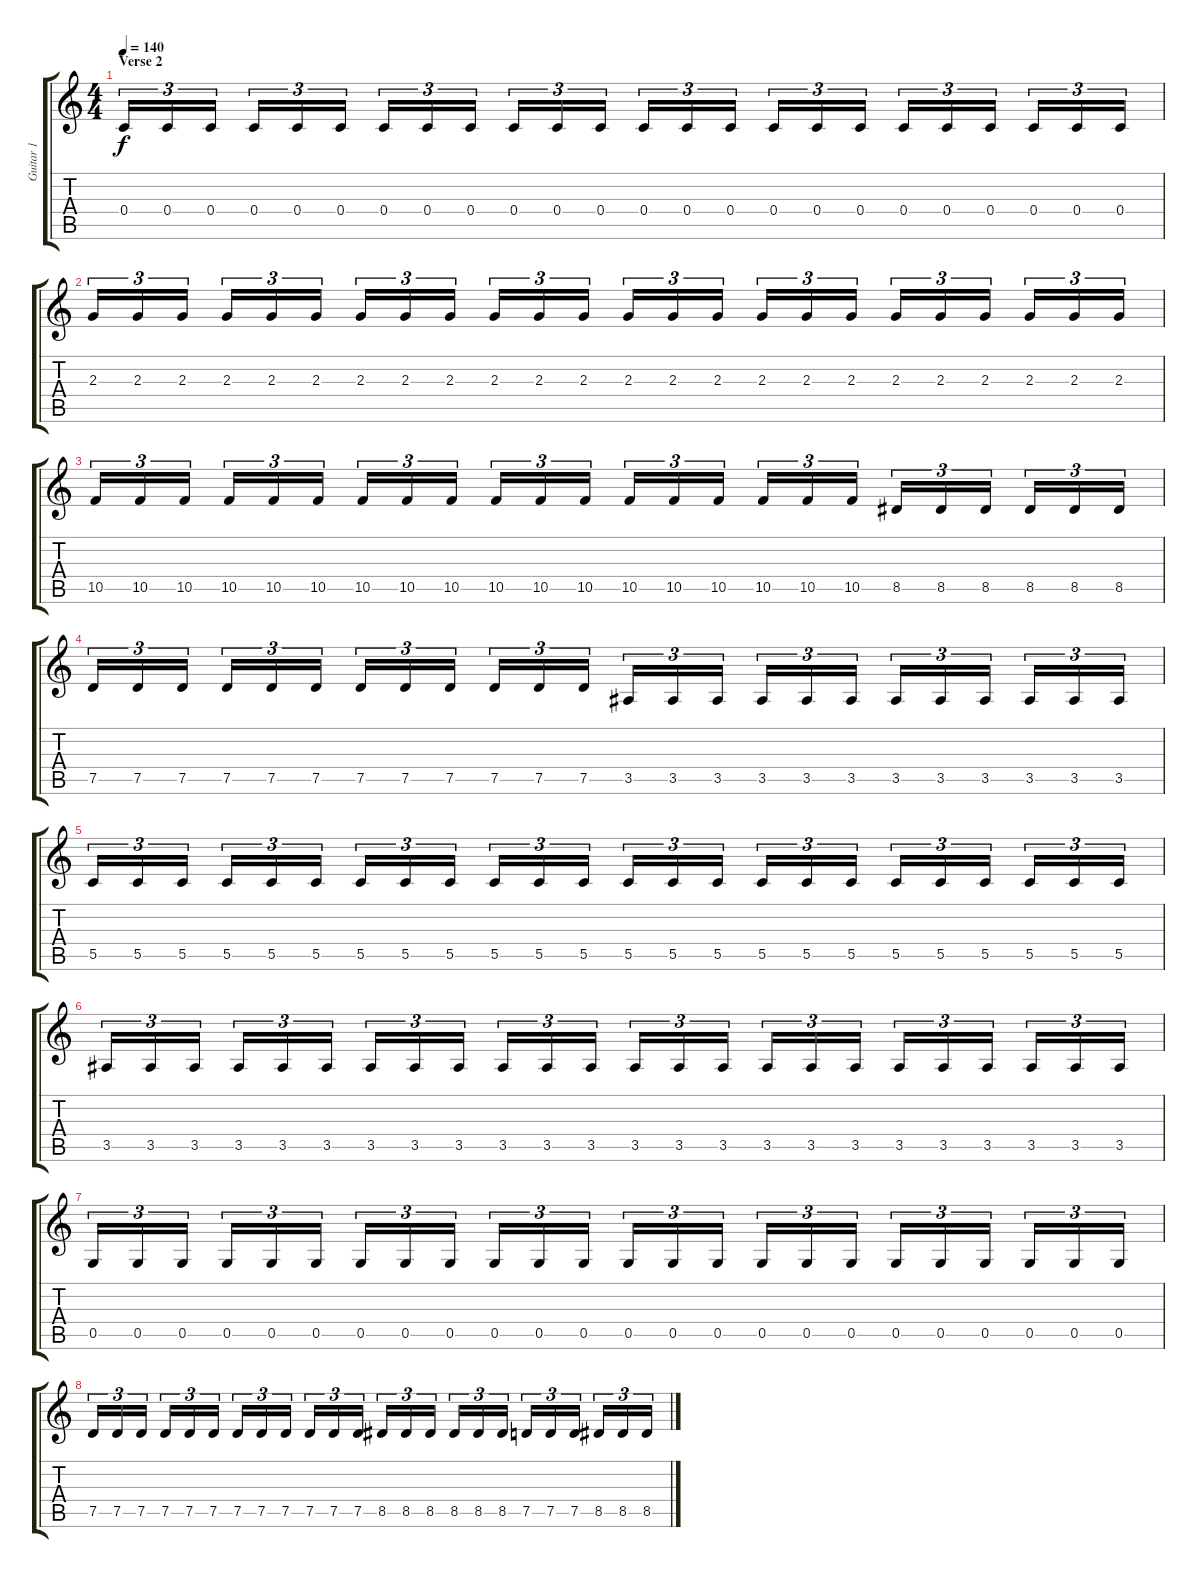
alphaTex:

\track ("Guitar 1" "Guitar 1") {instrument distortionguitar}
\staff {score tabs}
\tuning (D4 A3 F3 C3 G2 D2) {hide}
\ts (4 4)
\section ("" "Verse 2")
\tempo 140
\clef g2
\ks c
0.4.16{tu (3 2) dy f} 0.4.16{tu (3 2)} 0.4.16{tu (3 2)} 0.4.16{tu (3 2)} 0.4.16{tu (3 2)} 0.4.16{tu (3 2)} 0.4.16{tu (3 2)} 0.4.16{tu (3 2)} 0.4.16{tu (3 2)} 0.4.16{tu (3 2)} 0.4.16{tu (3 2)} 0.4.16{tu (3 2)} 0.4.16{tu (3 2)} 0.4.16{tu (3 2)} 0.4.16{tu (3 2)} 0.4.16{tu (3 2)} 0.4.16{tu (3 2)} 0.4.16{tu (3 2)} 0.4.16{tu (3 2)} 0.4.16{tu (3 2)} 0.4.16{tu (3 2)} 0.4.16{tu (3 2)} 0.4.16{tu (3 2)} 0.4.16{tu (3 2)} |
2.3.16{tu (3 2)} 2.3.16{tu (3 2)} 2.3.16{tu (3 2)} 2.3.16{tu (3 2)} 2.3.16{tu (3 2)} 2.3.16{tu (3 2)} 2.3.16{tu (3 2)} 2.3.16{tu (3 2)} 2.3.16{tu (3 2)} 2.3.16{tu (3 2)} 2.3.16{tu (3 2)} 2.3.16{tu (3 2)} 2.3.16{tu (3 2)} 2.3.16{tu (3 2)} 2.3.16{tu (3 2)} 2.3.16{tu (3 2)} 2.3.16{tu (3 2)} 2.3.16{tu (3 2)} 2.3.16{tu (3 2)} 2.3.16{tu (3 2)} 2.3.16{tu (3 2)} 2.3.16{tu (3 2)} 2.3.16{tu (3 2)} 2.3.16{tu (3 2)} |
10.5.16{tu (3 2)} 10.5.16{tu (3 2)} 10.5.16{tu (3 2)} 10.5.16{tu (3 2)} 10.5.16{tu (3 2)} 10.5.16{tu (3 2)} 10.5.16{tu (3 2)} 10.5.16{tu (3 2)} 10.5.16{tu (3 2)} 10.5.16{tu (3 2)} 10.5.16{tu (3 2)} 10.5.16{tu (3 2)} 10.5.16{tu (3 2)} 10.5.16{tu (3 2)} 10.5.16{tu (3 2)} 10.5.16{tu (3 2)} 10.5.16{tu (3 2)} 10.5.16{tu (3 2)} 8.5.16{tu (3 2)} 8.5.16{tu (3 2)} 8.5.16{tu (3 2)} 8.5.16{tu (3 2)} 8.5.16{tu (3 2)} 8.5.16{tu (3 2)} |
7.5.16{tu (3 2)} 7.5.16{tu (3 2)} 7.5.16{tu (3 2)} 7.5.16{tu (3 2)} 7.5.16{tu (3 2)} 7.5.16{tu (3 2)} 7.5.16{tu (3 2)} 7.5.16{tu (3 2)} 7.5.16{tu (3 2)} 7.5.16{tu (3 2)} 7.5.16{tu (3 2)} 7.5.16{tu (3 2)} 3.5.16{tu (3 2)} 3.5.16{tu (3 2)} 3.5.16{tu (3 2)} 3.5.16{tu (3 2)} 3.5.16{tu (3 2)} 3.5.16{tu (3 2)} 3.5.16{tu (3 2)} 3.5.16{tu (3 2)} 3.5.16{tu (3 2)} 3.5.16{tu (3 2)} 3.5.16{tu (3 2)} 3.5.16{tu (3 2)} |
5.5.16{tu (3 2)} 5.5.16{tu (3 2)} 5.5.16{tu (3 2)} 5.5.16{tu (3 2)} 5.5.16{tu (3 2)} 5.5.16{tu (3 2)} 5.5.16{tu (3 2)} 5.5.16{tu (3 2)} 5.5.16{tu (3 2)} 5.5.16{tu (3 2)} 5.5.16{tu (3 2)} 5.5.16{tu (3 2)} 5.5.16{tu (3 2)} 5.5.16{tu (3 2)} 5.5.16{tu (3 2)} 5.5.16{tu (3 2)} 5.5.16{tu (3 2)} 5.5.16{tu (3 2)} 5.5.16{tu (3 2)} 5.5.16{tu (3 2)} 5.5.16{tu (3 2)} 5.5.16{tu (3 2)} 5.5.16{tu (3 2)} 5.5.16{tu (3 2)} |
3.5.16{tu (3 2)} 3.5.16{tu (3 2)} 3.5.16{tu (3 2)} 3.5.16{tu (3 2)} 3.5.16{tu (3 2)} 3.5.16{tu (3 2)} 3.5.16{tu (3 2)} 3.5.16{tu (3 2)} 3.5.16{tu (3 2)} 3.5.16{tu (3 2)} 3.5.16{tu (3 2)} 3.5.16{tu (3 2)} 3.5.16{tu (3 2)} 3.5.16{tu (3 2)} 3.5.16{tu (3 2)} 3.5.16{tu (3 2)} 3.5.16{tu (3 2)} 3.5.16{tu (3 2)} 3.5.16{tu (3 2)} 3.5.16{tu (3 2)} 3.5.16{tu (3 2)} 3.5.16{tu (3 2)} 3.5.16{tu (3 2)} 3.5.16{tu (3 2)} |
0.5.16{tu (3 2)} 0.5.16{tu (3 2)} 0.5.16{tu (3 2)} 0.5.16{tu (3 2)} 0.5.16{tu (3 2)} 0.5.16{tu (3 2)} 0.5.16{tu (3 2)} 0.5.16{tu (3 2)} 0.5.16{tu (3 2)} 0.5.16{tu (3 2)} 0.5.16{tu (3 2)} 0.5.16{tu (3 2)} 0.5.16{tu (3 2)} 0.5.16{tu (3 2)} 0.5.16{tu (3 2)} 0.5.16{tu (3 2)} 0.5.16{tu (3 2)} 0.5.16{tu (3 2)} 0.5.16{tu (3 2)} 0.5.16{tu (3 2)} 0.5.16{tu (3 2)} 0.5.16{tu (3 2)} 0.5.16{tu (3 2)} 0.5.16{tu (3 2)} |
7.5.16{tu (3 2)} 7.5.16{tu (3 2)} 7.5.16{tu (3 2)} 7.5.16{tu (3 2)} 7.5.16{tu (3 2)} 7.5.16{tu (3 2)} 7.5.16{tu (3 2)} 7.5.16{tu (3 2)} 7.5.16{tu (3 2)} 7.5.16{tu (3 2)} 7.5.16{tu (3 2)} 7.5.16{tu (3 2)} 8.5.16{tu (3 2)} 8.5.16{tu (3 2)} 8.5.16{tu (3 2)} 8.5.16{tu (3 2)} 8.5.16{tu (3 2)} 8.5.16{tu (3 2)} 7.5.16{tu (3 2)} 7.5.16{tu (3 2)} 7.5.16{tu (3 2)} 8.5.16{tu (3 2)} 8.5.16{tu (3 2)} 8.5.16{tu (3 2)}
